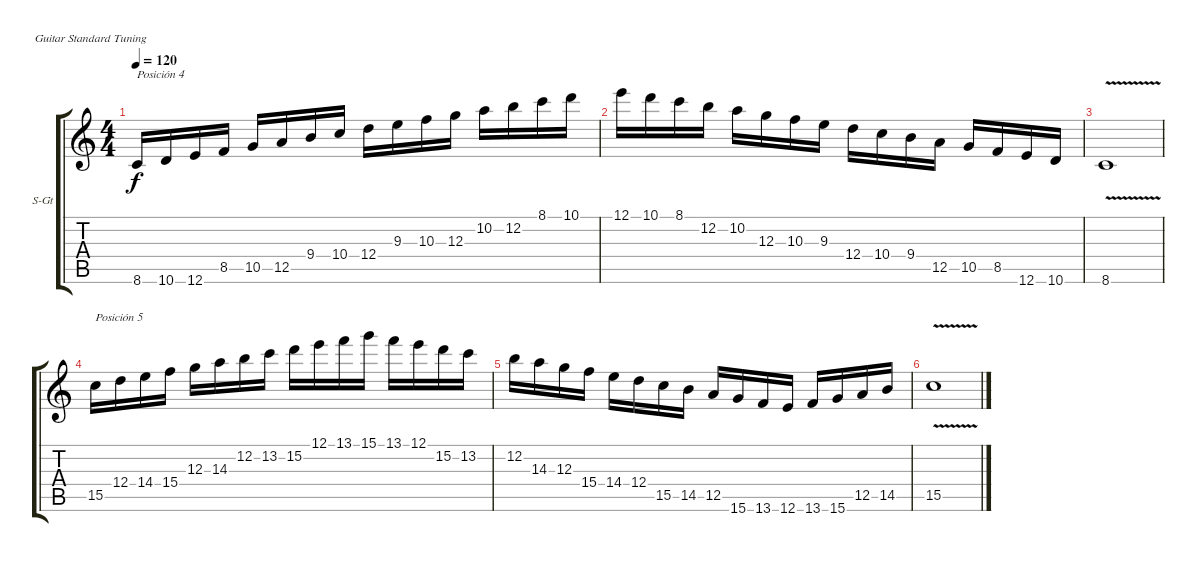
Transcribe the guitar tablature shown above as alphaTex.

\defaultSystemsLayout 4
\bracketExtendMode groupsimilarinstruments
\firstSystemTrackNameOrientation horizontal
\otherSystemsTrackNameOrientation horizontal
\track ("Steel Guitar" "S-Gt") {instrument acousticguitarsteel}
\staff {score tabs}
\tuning (E4 B3 G3 D3 A2 E2)
\ts (4 4)
\tempo 120
\clef g2
\ks c
8.6.16{txt "Posición 4" dy f} 10.6.16 12.6.16 8.5.16 10.5.16 12.5.16 9.4.16 10.4.16 12.4.16 9.3.16 10.3.16 12.3.16 10.2.16 12.2.16 8.1.16 10.1.16 |
12.1.16 10.1.16 8.1.16 12.2.16 10.2.16 12.3.16 10.3.16 9.3.16 12.4.16 10.4.16 9.4.16 12.5.16 10.5.16 8.5.16 12.6.16 10.6.16 |
8.6{v}.1 |
15.5.16{txt "Posición 5"} 12.4.16 14.4.16 15.4.16 12.3.16 14.3.16 12.2.16 13.2.16 15.2.16 12.1.16 13.1.16 15.1.16 13.1.16 12.1.16 15.2.16 13.2.16 |
12.2.16 14.3.16 12.3.16 15.4.16 14.4.16 12.4.16 15.5.16 14.5.16 12.5.16 15.6.16 13.6.16 12.6.16 13.6.16 15.6.16 12.5.16 14.5.16 |
15.5{v}.1
